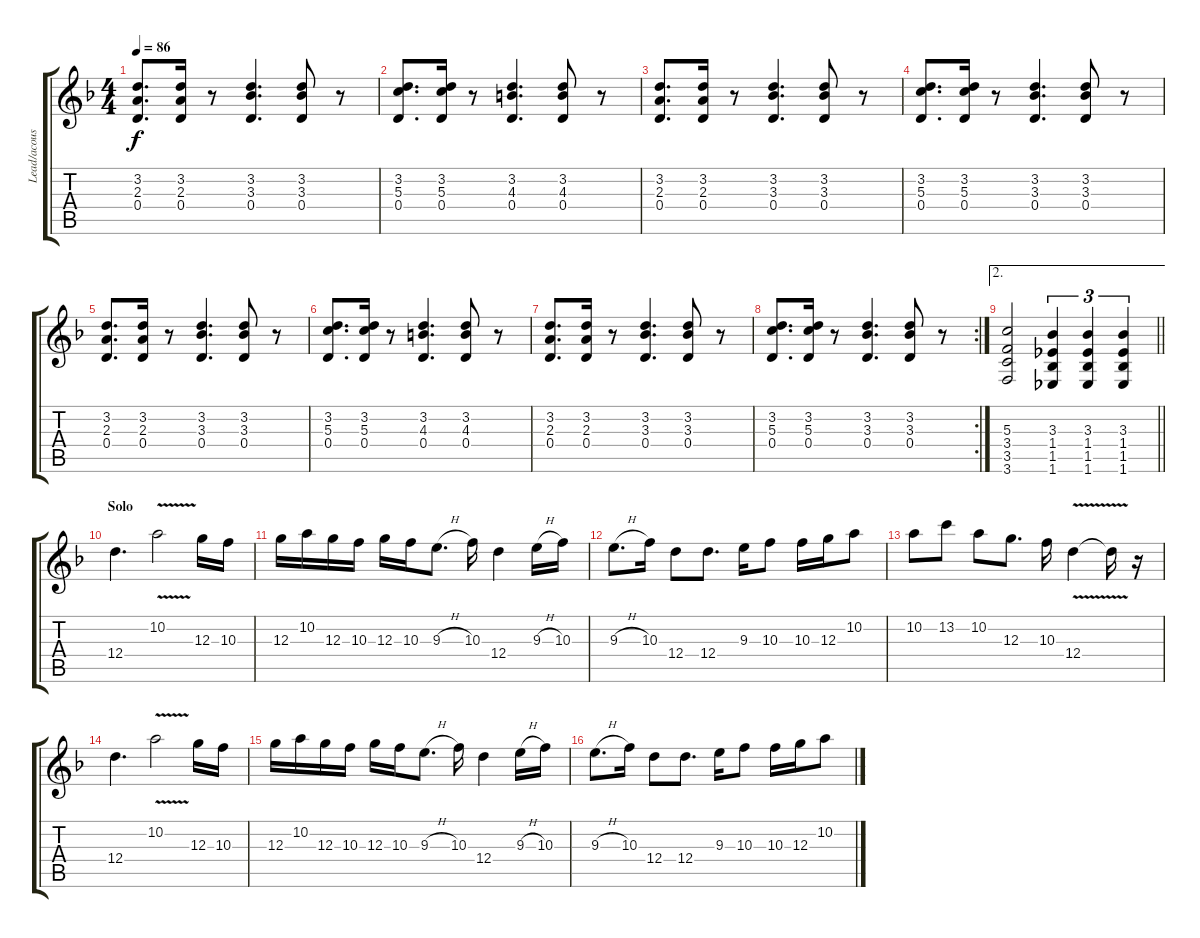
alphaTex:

\track ("Lead/acoustic guitar" "Lead/acous") {instrument acousticguitarsteel}
\staff {score tabs}
\tuning (E4 B3 G3 D3 A2 D2) {hide}
\ts (4 4)
\tempo 86
\clef g2
\ks dminor
(3.2 2.3 0.4).8{d dy f} (3.2 2.3 0.4).16 r.8 (3.2 3.3 0.4).4{d} (3.2 3.3 0.4).8 r.8 |
(3.2 5.3 0.4).8{d} (3.2 5.3 0.4).16 r.8 (3.2 4.3 0.4).4{d} (3.2 4.3 0.4).8 r.8 |
(3.2 2.3 0.4).8{d} (3.2 2.3 0.4).16 r.8 (3.2 3.3 0.4).4{d} (3.2 3.3 0.4).8 r.8 |
(3.2 5.3 0.4).8{d} (3.2 5.3 0.4).16 r.8 (3.2 3.3 0.4).4{d} (3.2 3.3 0.4).8 r.8 |
(3.2 2.3 0.4).8{d} (3.2 2.3 0.4).16 r.8 (3.2 3.3 0.4).4{d} (3.2 3.3 0.4).8 r.8 |
(3.2 5.3 0.4).8{d} (3.2 5.3 0.4).16 r.8 (3.2 4.3 0.4).4{d} (3.2 4.3 0.4).8 r.8 |
(3.2 2.3 0.4).8{d} (3.2 2.3 0.4).16 r.8 (3.2 3.3 0.4).4{d} (3.2 3.3 0.4).8 r.8 |
\rc 2
(3.2 5.3 0.4).8{d} (3.2 5.3 0.4).16 r.8 (3.2 3.3 0.4).4{d} (3.2 3.3 0.4).8 r.8 |
\ae 2
\barLineRight lightlight
(5.3 3.4 3.5 3.6).2 (3.3 1.4 1.5 1.6).4{tu (3 2)} (3.3 1.4 1.5 1.6).4{tu (3 2)} (3.3 1.4 1.5 1.6).4{tu (3 2)} |
\section ("" "Solo")
12.4.4{d} 10.2{v}.2 12.3.16 10.3.16 |
12.3.16 10.2.16 12.3.16 10.3.16 12.3.16 10.3.16 9.3{h}.8{d} 10.3.16 12.4.4 9.3{h}.16 10.3.16 |
9.3{h}.8{d} 10.3.16 12.4.8 12.4.8{d} 9.3.16 10.3.8 10.3.16 12.3.16 10.2.8 |
10.2.8 13.2.8 10.2.8 12.3.8{d} 10.3.16 12.4{v}.4 12.4{t}.16 r.16 |
12.4.4{d} 10.2{v}.2 12.3.16 10.3.16 |
12.3.16 10.2.16 12.3.16 10.3.16 12.3.16 10.3.16 9.3{h}.8{d} 10.3.16 12.4.4 9.3{h}.16 10.3.16 |
9.3{h}.8{d} 10.3.16 12.4.8 12.4.8{d} 9.3.16 10.3.8 10.3.16 12.3.16 10.2.8
